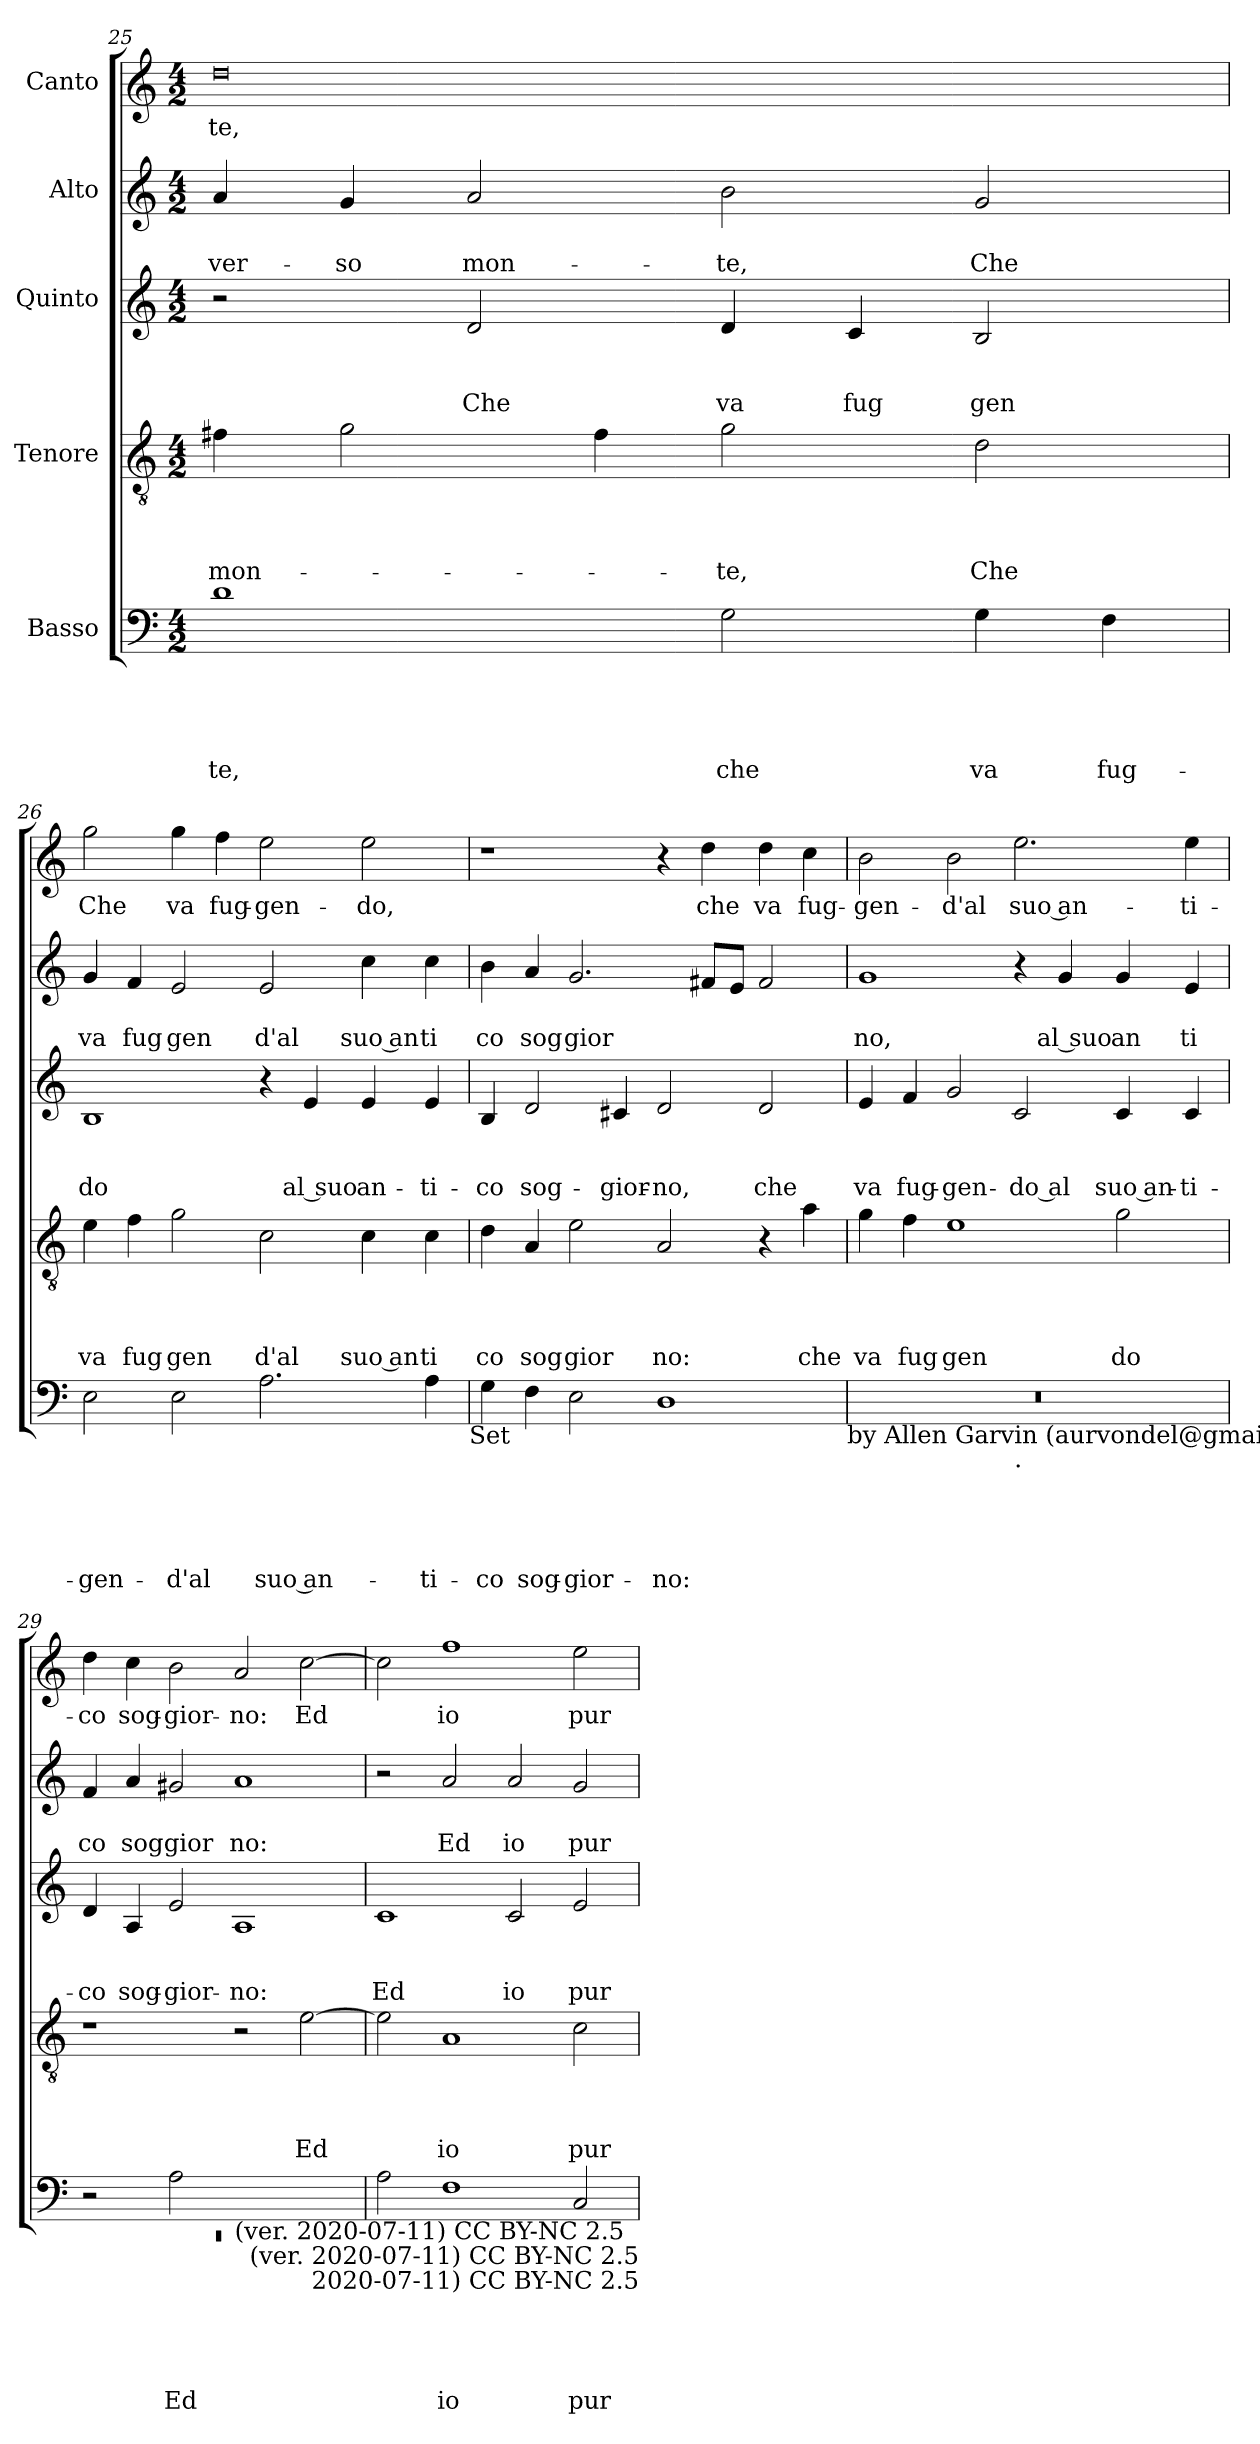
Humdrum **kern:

**kern	**text	**text	**text	**text	**text	**kern	**text	**text	**text	**text	**kern	**text	**text	**text	**kern	**text	**text	**kern	**text
*part5	*part5	*part5	*part5	*part5	*part5	*part4	*part4	*part4	*part4	*part4	*part3	*part3	*part3	*part3	*part2	*part2	*part2	*part1	*part1
*staff5	*staff5	*staff5	*staff5	*staff5	*staff5	*staff4	*staff4	*staff4	*staff4	*staff4	*staff3	*staff3	*staff3	*staff3	*staff2	*staff2	*staff2	*staff1	*staff1
*I"Basso	*	*	*	*	*	*I"Tenore	*	*	*	*	*I"Quinto	*	*	*	*I"Alto	*	*	*I"Canto	*
*clefF4	*	*	*	*	*	*clefGv2	*	*	*	*	*clefG2	*	*	*	*clefG2	*	*	*clefG2	*
*k[]	*	*	*	*	*	*k[]	*	*	*	*	*k[]	*	*	*	*k[]	*	*	*k[]	*
*C:	*	*	*	*	*	*C:	*	*	*	*	*C:	*	*	*	*C:	*	*	*C:	*
*M4/2	*	*	*	*	*	*M4/2	*	*	*	*	*M4/2	*	*	*	*M4/2	*	*	*M4/2	*
=25	=25	=25	=25	=25	=25	=25	=25	=25	=25	=25	=25	=25	=25	=25	=25	=25	=25	=25	=25
!	!	!	!	!	!LO:LY:b	!	!	!	!	!LO:LY:b	!	!	!	!	!	!	!LO:LY:b	!	!LO:LY:b
1d	.	.	.	.	-te,	4f#X\	.	.	.	mon-	2r	.	.	.	4a/	.	-ver-	0dd	te,
!	!	!	!	!	!	!	!	!	!	!	!	!	!	!	!	!	!LO:LY:b	!	!
.	.	.	.	.	.	2g\	.	.	.	.	.	.	.	.	4g/	.	-so	.	.
!	!	!	!	!	!	!	!	!	!	!	!	!	!	!LO:LY:b	!	!	!LO:LY:b	!	!
.	.	.	.	.	.	.	.	.	.	.	2d/	.	.	Che	2a/	.	mon-	.	.
.	.	.	.	.	.	4f#\	.	.	.	.	.	.	.	.	.	.	.	.	.
!	!	!	!	!	!LO:LY:b	!	!	!	!	!LO:LY:b	!	!	!	!LO:LY:b	!	!	!LO:LY:b	!	!
2G\	.	.	.	.	che	2g\	.	.	.	-te,	4d/	.	.	va	2b\	.	-te,	.	.
!	!	!	!	!	!	!	!	!	!	!	!	!	!	!LO:LY:b	!	!	!	!	!
.	.	.	.	.	.	.	.	.	.	.	4c/	.	.	fug	.	.	.	.	.
!	!	!	!	!	!LO:LY:b	!	!	!	!	!LO:LY:b	!	!	!	!LO:LY:b	!	!	!LO:LY:b	!	!
4G\	.	.	.	.	va	2d\	.	.	.	Che	2B/	.	.	gen	2g/	.	Che	.	.
!	!	!	!	!	!LO:LY:b	!	!	!	!	!	!	!	!	!	!	!	!	!	!
4F\	.	.	.	.	fug-	.	.	.	.	.	.	.	.	.	.	.	.	.	.
!!LO:LB:g=z
=26	=26	=26	=26	=26	=26	=26	=26	=26	=26	=26	=26	=26	=26	=26	=26	=26	=26	=26	=26
!	!	!	!	!	!LO:LY:b	!	!	!	!	!LO:LY:b	!	!	!	!LO:LY:b	!	!	!LO:LY:b	!	!LO:LY:b
2E\	.	.	.	.	-gen-	4e\	.	.	.	va	1B	.	.	do	4g/	.	va	2gg\	Che
!	!	!	!	!	!	!	!	!	!	!LO:LY:b	!	!	!	!	!	!	!LO:LY:b	!	!
.	.	.	.	.	.	4f\	.	.	.	fug	.	.	.	.	4f/	.	fug	.	.
!	!	!	!	!	!LO:LY:b	!	!	!	!	!LO:LY:b	!	!	!	!	!	!	!LO:LY:b	!	!LO:LY:b
2E\	.	.	.	.	-d'al	2g\	.	.	.	gen	.	.	.	.	2e/	.	gen	4gg\	va
!	!	!	!	!	!	!	!	!	!	!	!	!	!	!	!	!	!	!	!LO:LY:b
.	.	.	.	.	.	.	.	.	.	.	.	.	.	.	.	.	.	4ff\	fug-
!	!	!	!	!	!LO:LY:b:rj	!	!	!	!	!LO:LY:b	!	!	!	!	!	!	!LO:LY:b	!	!LO:LY:b
2.A\	.	.	.	.	suo an-	2c\	.	.	.	d'al	4r	.	.	.	2e/	.	d'al	2ee\	-gen-
!	!	!	!	!	!	!	!	!	!	!	!	!	!	!LO:LY:b	!	!	!	!	!
.	.	.	.	.	.	.	.	.	.	.	4e/	.	.	al suo	.	.	.	.	.
!	!	!	!	!	!	!	!	!	!	!LO:LY:b:rj	!	!	!	!LO:LY:b	!	!	!LO:LY:b:rj	!	!LO:LY:b
.	.	.	.	.	.	4c\	.	.	.	suo an	4e/	.	.	an-	4cc\	.	suo an	2ee\	-do,
!	!	!	!	!	!LO:LY:b	!	!	!	!	!LO:LY:b	!	!	!	!LO:LY:b	!	!	!LO:LY:b	!	!
4A\	.	.	.	.	-ti-	4c\	.	.	.	ti	4e/	.	.	-ti-	4cc\	.	ti	.	.
!LO:TX:b:t=Set	!	!	!	!	!	!	!	!	!	!	!	!	!	!	!	!	!	!	!
=27	=27	=27	=27	=27	=27	=27	=27	=27	=27	=27	=27	=27	=27	=27	=27	=27	=27	=27	=27
!	!	!	!	!	!LO:LY:b	!	!	!	!	!LO:LY:b	!	!	!	!LO:LY:b	!	!	!LO:LY:b	!	!
4G\	.	.	.	.	-co	4d\	.	.	.	co	4B/	.	.	-co	4b\	.	co	1r	.
!	!	!	!	!	!LO:LY:b	!	!	!	!	!LO:LY:b	!	!	!	!LO:LY:b	!	!	!LO:LY:b	!	!
4F\	.	.	.	.	sog-	4A/	.	.	.	sog	2d/	.	.	sog-	4a/	.	sog	.	.
!	!	!	!	!	!LO:LY:b	!	!	!	!	!LO:LY:b	!	!	!	!	!	!	!LO:LY:b	!	!
2E\	.	.	.	.	-gior-	2e\	.	.	.	gior	.	.	.	.	2.g/	.	gior	.	.
!	!	!	!	!	!	!	!	!	!	!	!	!	!	!LO:LY:b	!	!	!	!	!
.	.	.	.	.	.	.	.	.	.	.	4c#X/	.	.	-gior-	.	.	.	.	.
!	!	!	!	!	!LO:LY:b	!	!	!	!	!LO:LY:b	!	!	!	!LO:LY:b	!	!	!	!	!
1D	.	.	.	.	-no:	2A/	.	.	.	no:	2d/	.	.	-no,	.	.	.	4r	.
!	!	!	!	!	!	!	!	!	!	!	!	!	!	!	!	!	!	!	!LO:LY:b
.	.	.	.	.	.	.	.	.	.	.	.	.	.	.	8f#X/L	.	.	4dd\	che
.	.	.	.	.	.	.	.	.	.	.	.	.	.	.	8e/J	.	.	.	.
!	!	!	!	!	!	!	!	!	!	!	!	!	!	!LO:LY:b	!	!	!	!	!LO:LY:b
.	.	.	.	.	.	4r	.	.	.	.	2d/	.	.	che	2f#/	.	.	4dd\	va
!	!	!	!	!	!	!	!	!	!	!LO:LY:b	!	!	!	!	!	!	!	!	!LO:LY:b
.	.	.	.	.	.	4a\	.	.	.	che	.	.	.	.	.	.	.	4cc\	fug-
!LO:TX:b:t=by Allen Garvin (aurvondel@gmail.com)	!	!	!	!	!	!	!	!	!	!	!	!	!	!	!	!	!	!	!
=28	=28	=28	=28	=28	=28	=28	=28	=28	=28	=28	=28	=28	=28	=28	=28	=28	=28	=28	=28
!	!	!	!	!	!	!	!	!	!	!LO:LY:b	!	!	!	!LO:LY:b	!	!	!LO:LY:b	!	!LO:LY:b
*^	*	*	*	*	*	*	*	*	*	*	*	*	*	*	*	*	*	*	*
0r	1ryy	.	.	.	.	.	4g\	.	.	.	va	4e/	.	.	va	1g	.	no,	2b\	-gen-
!	!	!	!	!	!	!	!	!	!	!	!LO:LY:b	!	!	!	!LO:LY:b	!	!	!	!	!
.	.	.	.	.	.	.	4f\	.	.	.	fug	4f/	.	.	fug-	.	.	.	.	.
!	!	!	!	!	!	!	!	!	!	!	!LO:LY:b	!	!	!	!LO:LY:b	!	!	!	!	!LO:LY:b
.	.	.	.	.	.	.	1e	.	.	.	gen	2g/	.	.	-gen-	.	.	.	2b\	-d'al
!	!LO:TX:b:t=.	!	!	!	!	!	!	!	!	!	!	!	!	!	!	!	!	!	!	!
!	!	!	!	!	!	!	!	!	!	!	!	!	!	!	!LO:LY:b:rj	!	!	!	!	!LO:LY:b:rj
.	1ryy	.	.	.	.	.	.	.	.	.	.	2c/	.	.	-do al	4r	.	.	2.ee\	suo an-
!	!	!	!	!	!	!	!	!	!	!	!	!	!	!	!	!	!	!LO:LY:b	!	!
.	.	.	.	.	.	.	.	.	.	.	.	.	.	.	.	4g/	.	al suo	.	.
!	!	!	!	!	!	!	!	!	!	!	!LO:LY:b	!	!	!	!LO:LY:b:rj	!	!	!LO:LY:b	!	!
.	.	.	.	.	.	.	2g\	.	.	.	do	4c/	.	.	suo an-	4g/	.	an	.	.
!	!	!	!	!	!	!	!	!	!	!	!	!	!	!	!LO:LY:b	!	!	!LO:LY:b	!	!LO:LY:b
.	.	.	.	.	.	.	.	.	.	.	.	4c/	.	.	-ti-	4e/	.	ti	4ee\	-ti-
=29	=29	=29	=29	=29	=29	=29	=29	=29	=29	=29	=29	=29	=29	=29	=29	=29	=29	=29	=29	=29
!	!LO:N:vis=1	!	!	!	!	!	!	!	!	!	!	!	!	!	!LO:LY:b	!	!	!LO:LY:b	!	!LO:LY:b
*	*^	*	*	*	*	*	*	*	*	*	*	*	*	*	*	*	*	*	*	*
0ryy	0rEE	2r	.	.	.	.	.	1r	.	.	.	.	4d/	.	.	-co	4f/	.	co	4dd\	-co
!	!	!	!	!	!	!	!	!	!	!	!	!	!	!	!	!LO:LY:b	!	!	!LO:LY:b	!	!LO:LY:b
.	.	.	.	.	.	.	.	.	.	.	.	.	4A/	.	.	sog-	4a/	.	sog	4cc\	sog-
!	!	!	!	!	!	!	!LO:LY:b	!	!	!	!	!	!	!	!	!LO:LY:b	!	!	!LO:LY:b	!	!LO:LY:b
.	.	2A\	.	.	.	.	Ed	.	.	.	.	.	2e/	.	.	-gior-	2g#X/	.	gior	2b\	-gior-
!	!	!LO:TX:b:t=(ver. 2020-07-11) CC BY-NC 2.5	!	!	!	!	!	!	!	!	!	!	!	!	!	!	!	!	!	!	!
!	!	!	!	!	!	!	!	!	!	!	!	!	!	!	!	!LO:LY:b	!	!	!LO:LY:b	!	!LO:LY:b
.	.	1ryy	.	.	.	.	.	2r	.	.	.	.	1A	.	.	-no:	1a	.	no:	2a/	-no:
!	!	!	!	!	!	!	!	!	!	!	!	!LO:LY:b	!	!	!	!	!	!	!	!	!LO:LY:b
.	.	.	.	.	.	.	.	[>2e\	.	.	.	Ed	.	.	.	.	.	.	.	[>2cc\	Ed
*v	*v	*v	*	*	*	*	*	*	*	*	*	*	*	*	*	*	*	*	*	*	*
=30	=30	=30	=30	=30	=30	=30	=30	=30	=30	=30	=30	=30	=30	=30	=30	=30	=30	=30	=30
!	!	!	!	!	!	!	!	!	!	!	!	!	!	!LO:LY:b	!	!	!	!	!
2A\	.	.	.	.	.	2e\]	.	.	.	.	1c	.	.	Ed	2r	.	.	2cc\]	.
!	!	!	!	!	!LO:LY:b	!	!	!	!	!LO:LY:b	!	!	!	!	!	!	!LO:LY:b	!	!LO:LY:b
1F	.	.	.	.	io	1A	.	.	.	io	.	.	.	.	2a/	.	Ed	1ff	io
!	!	!	!	!	!	!	!	!	!	!	!	!	!	!LO:LY:b	!	!	!LO:LY:b	!	!
.	.	.	.	.	.	.	.	.	.	.	2c/	.	.	io	2a/	.	io	.	.
!	!	!	!	!	!LO:LY:b	!	!	!	!	!LO:LY:b	!	!	!	!LO:LY:b	!	!	!LO:LY:b	!	!LO:LY:b
2C/	.	.	.	.	pur	2c\	.	.	.	pur	2e/	.	.	pur	2g/	.	pur	2ee\	pur
!LO:TX:b:t=(ver. 2020-07-11) CC BY-NC 2.5	!	!	!	!	!	!	!	!	!	!	!	!	!	!	!	!	!	!	!
!LO:TX:b:t=2020-07-11) CC BY-NC 2.5	!	!	!	!	!	!	!	!	!	!	!	!	!	!	!	!	!	!	!
=	=	=	=	=	=	=	=	=	=	=	=	=	=	=	=	=	=	=	=
*-	*-	*-	*-	*-	*-	*-	*-	*-	*-	*-	*-	*-	*-	*-	*-	*-	*-	*-	*-
